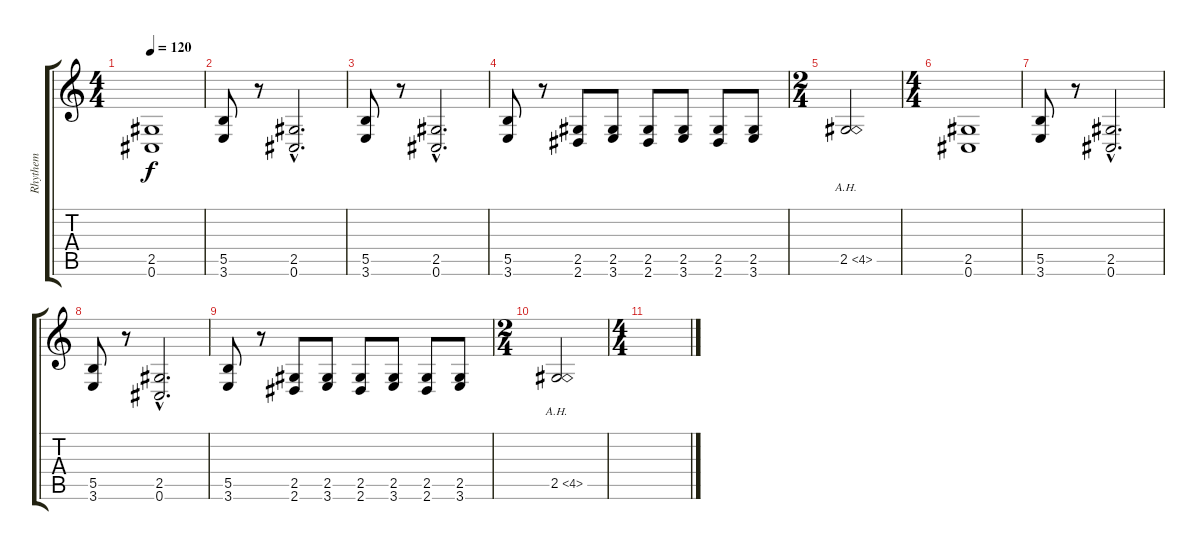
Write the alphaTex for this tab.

\track ("Rhythem" "Rhythem") {instrument distortionguitar}
\staff {score tabs}
\tuning (Db4 Ab3 E3 B2 Gb2 Db2) {hide}
\ts (4 4)
\tempo 120
\clef g2
\ks c
(2.5 0.6).1{dy f} |
(5.5 3.6).8 r.8 (2.5{hac} 0.6{hac}).2{d} |
(5.5 3.6).8 r.8 (2.5{hac} 0.6{hac}).2{d} |
(5.5 3.6).8 r.8 (2.5 2.6).8 (2.5 3.6).8 (2.5 2.6).8 (2.5 3.6).8 (2.5 2.6).8 (2.5 3.6).8 |
\ts (2 4)
2.5{ah 2}.2 |
\ts (4 4)
(2.5 0.6).1 |
(5.5 3.6).8 r.8 (2.5{hac} 0.6{hac}).2{d} |
(5.5 3.6).8 r.8 (2.5{hac} 0.6{hac}).2{d} |
(5.5 3.6).8 r.8 (2.5 2.6).8 (2.5 3.6).8 (2.5 2.6).8 (2.5 3.6).8 (2.5 2.6).8 (2.5 3.6).8 |
\ts (2 4)
2.5{ah 2}.2 |
\ts (4 4)
